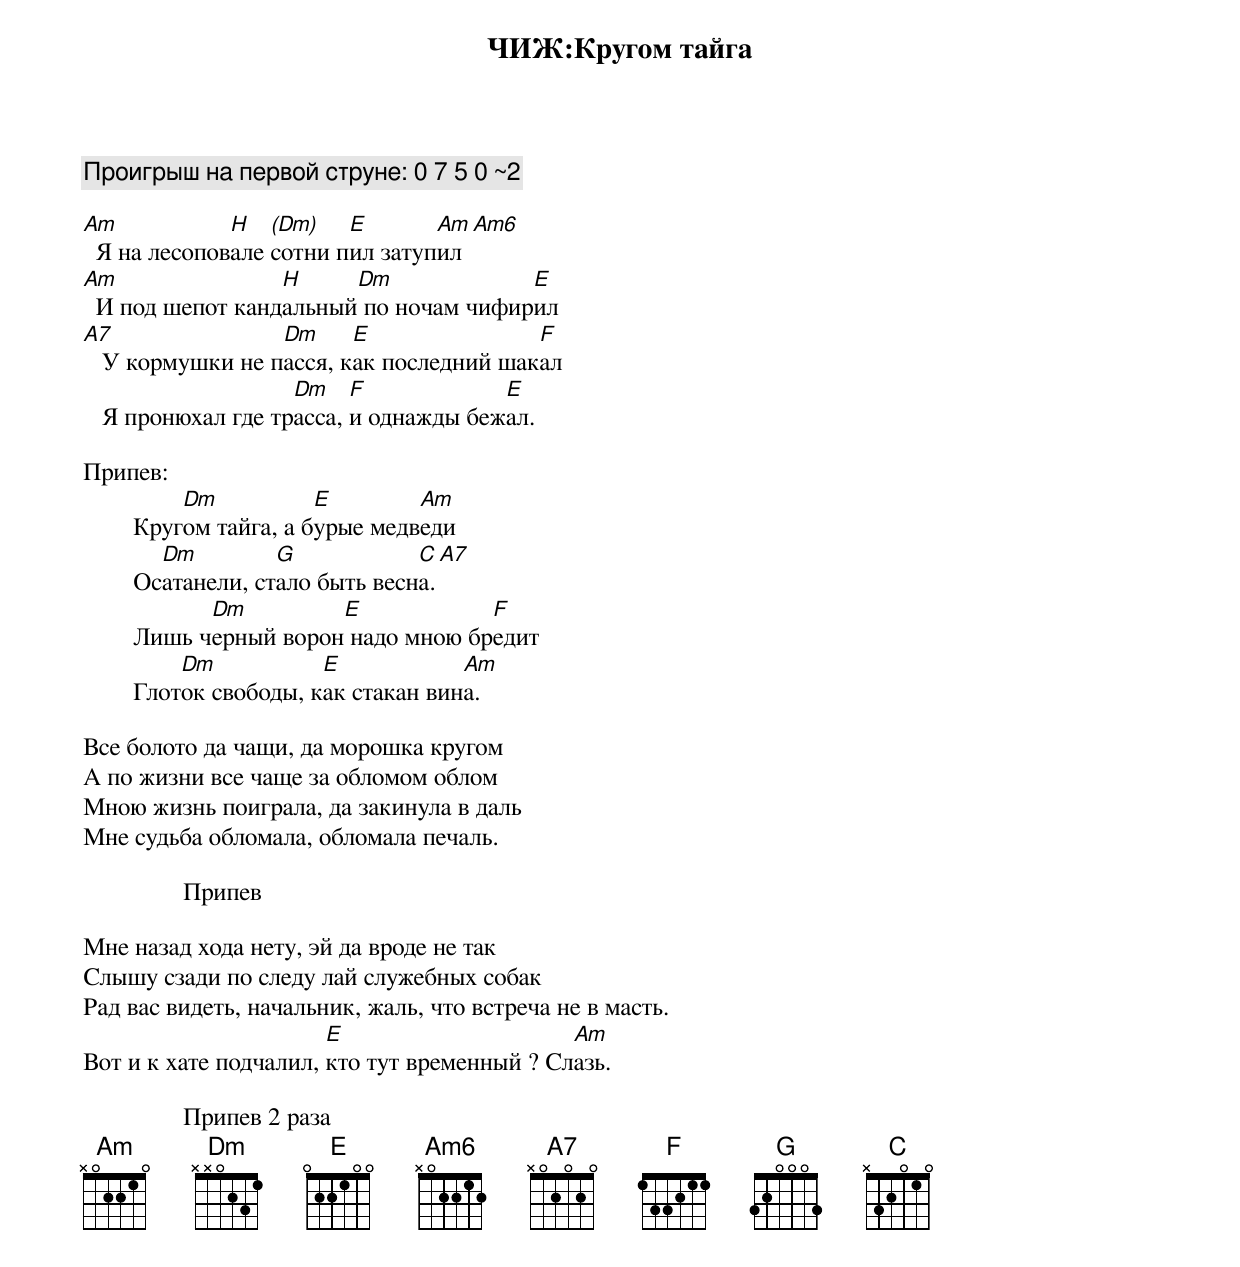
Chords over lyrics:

ЧИЖ:Кругом тайга

Проигрыш на первой струне: 0 7 5 0 ~2

Am            H   (Dm)   E       Am    Am6
  Я на лесоповале сотни пил затупил
Am                H     Dm             E
  И под шепот кандальный по нoчам чифирил
A7                Dm     E               F
   У кормушки не пасся, как последний шакал
                    Dm    F            E
   Я пронюхал где трасса, и однажды бежал.

Припев:
            Dm           E        Am
        Кругом тайга, а бурые медведи
          Dm         G            C   A7
        Осатанели, стало быть весна.
              Dm         E            F
        Лишь черный ворон надо мною бредит
            Dm           E            Am
        Глоток свободы, как стакан вина.

Все болото да чащи, да морошка кругом
А по жизни все чаще за обломом облом
Мною жизнь поиграла, да закинула в даль
Мне судьба обломала, обломала печаль.

                Припев

Мне назад хода нету, эй да вроде не так
Слышу сзади по следу лай служебных собак
Рад вас видеть, начальник, жаль, что встреча не в масть.
                       E                     Am
Вот и к хате подчалил, кто тут временный ? Слазь.

                Припев 2 раза
